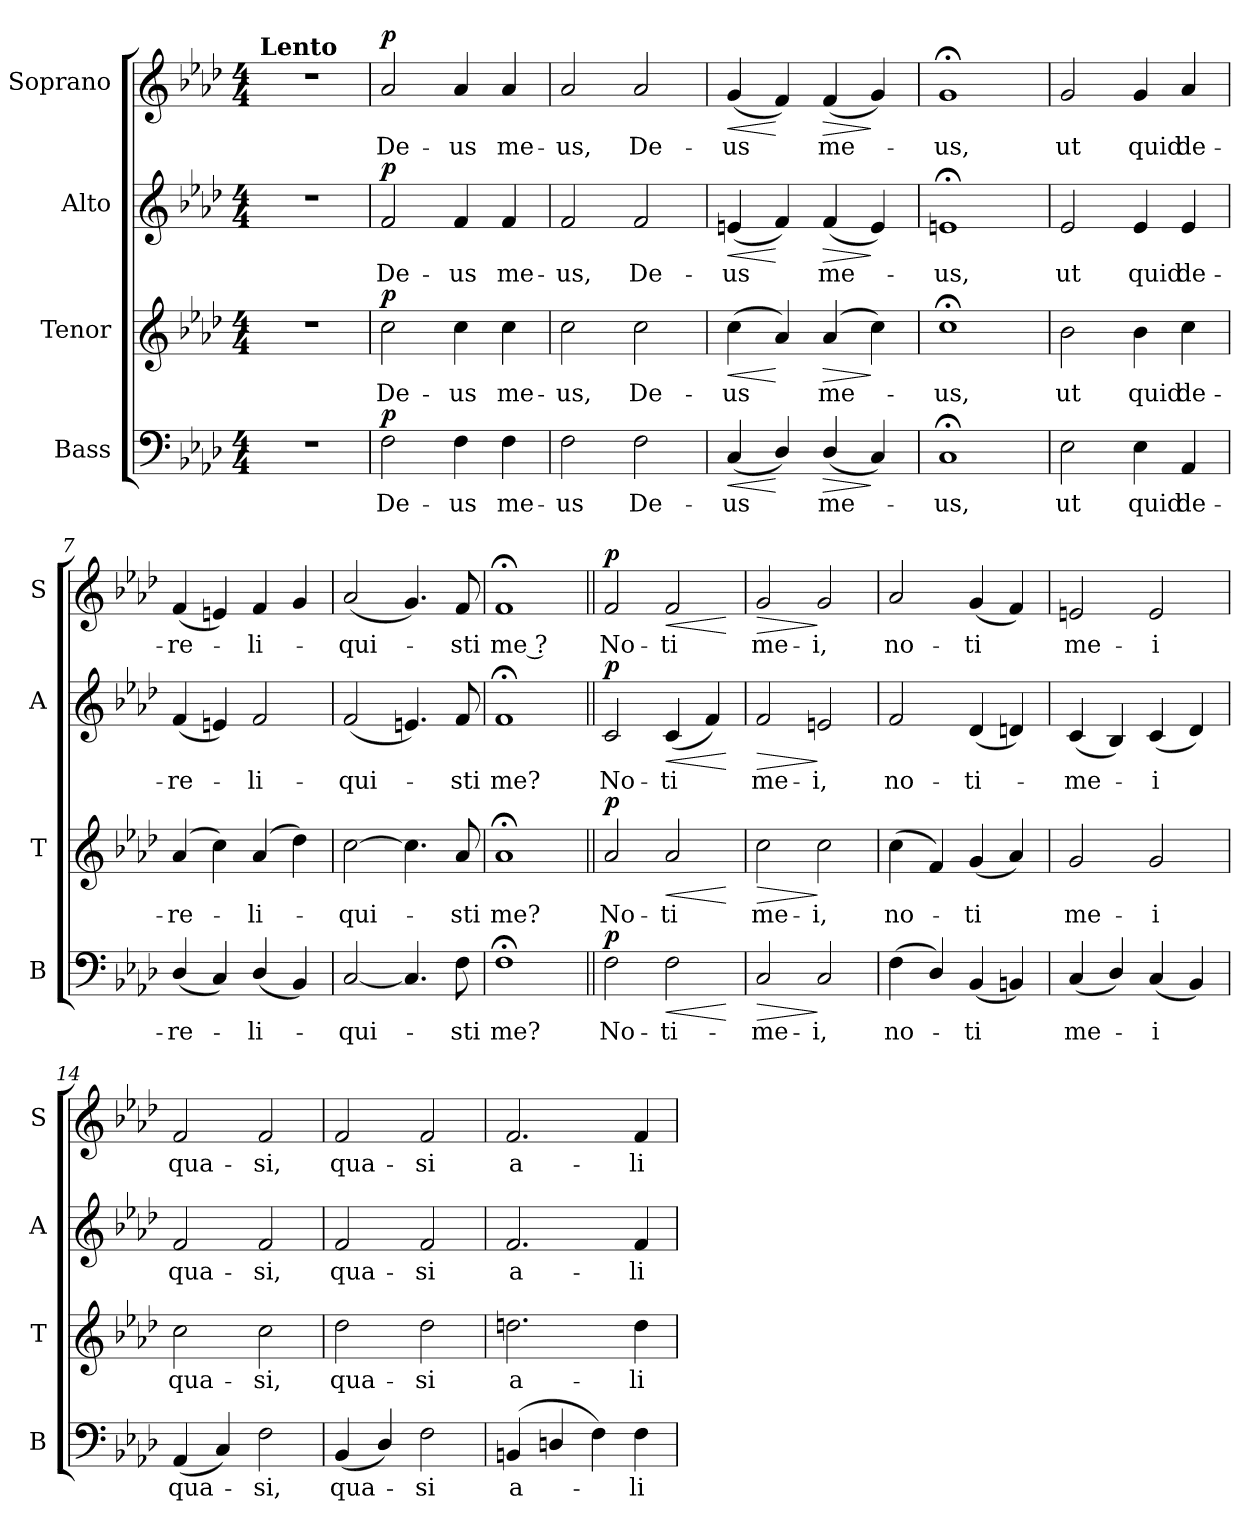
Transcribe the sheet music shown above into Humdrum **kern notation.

**kern	**text	**dynam	**kern	**text	**dynam	**kern	**text	**dynam	**kern	**text	**dynam
*part4	*part4	*part4	*part3	*part3	*part3	*part2	*part2	*part2	*part1	*part1	*part1
*staff4	*staff4	*staff4	*staff3	*staff3	*staff3	*staff2	*staff2	*staff2	*staff1	*staff1	*staff1
*I"Bass	*	*	*I"Tenor	*	*	*I"Alto	*	*	*I"Soprano	*	*
*I'B	*	*	*I'T	*	*	*I'A	*	*	*I'S	*	*
*clefF4	*	*	*clefG2	*	*	*clefG2	*	*	*clefG2	*	*
*k[b-e-a-d-]	*	*	*k[b-e-a-d-]	*	*	*k[b-e-a-d-]	*	*	*k[b-e-a-d-]	*	*
*A-:	*	*	*A-:	*	*	*A-:	*	*	*A-:	*	*
*M4/4	*	*	*M4/4	*	*	*M4/4	*	*	*M4/4	*	*
=1	=1	=1	=1	=1	=1	=1	=1	=1	=1	=1	=1
!	!	!	!	!	!	!	!	!	!LO:TX:a:B:t=Lento	!	!
1r	.	.	1r	.	.	1r	.	.	1r	.	.
=2	=2	=2	=2	=2	=2	=2	=2	=2	=2	=2	=2
!	!LO:LY:b	!LO:DY:a	!	!LO:LY:b	!LO:DY:a	!	!LO:LY:b	!LO:DY:a	!	!LO:LY:b	!LO:DY:a
2F\	De-	p	2cc\	De-	p	2f/	De-	p	2a-/	De-	p
!	!LO:LY:b	!	!	!LO:LY:b	!	!	!LO:LY:b	!	!	!LO:LY:b	!
4F\	-us	.	4cc\	-us	.	4f/	-us	.	4a-/	-us	.
!	!LO:LY:b	!	!	!LO:LY:b	!	!	!LO:LY:b	!	!	!LO:LY:b	!
4F\	me-	.	4cc\	me-	.	4f/	me-	.	4a-/	me-	.
=3	=3	=3	=3	=3	=3	=3	=3	=3	=3	=3	=3
!	!LO:LY:b	!	!	!LO:LY:b	!	!	!LO:LY:b	!	!	!LO:LY:b	!
2F\	-us	.	2cc\	-us,	.	2f/	-us,	.	2a-/	-us,	.
!	!LO:LY:b	!	!	!LO:LY:b	!	!	!LO:LY:b	!	!	!LO:LY:b	!
2F\	De-	.	2cc\	De-	.	2f/	De-	.	2a-/	De-	.
=4	=4	=4	=4	=4	=4	=4	=4	=4	=4	=4	=4
!	!LO:LY:b	!LO:HP:b	!	!LO:LY:b	!LO:HP:b	!	!LO:LY:b	!LO:HP:b	!	!LO:LY:b	!LO:HP:b
(<4C/	-us	<	(>4cc\	-us	<	(<4en/	-us	<	(<4g/	-us	<
4D-/)	.	[	4a-/)	.	[	4f/)	.	[	4f/)	.	[
!	!LO:LY:b	!LO:HP:b	!	!LO:LY:b	!LO:HP:b	!	!LO:LY:b	!LO:HP:b	!	!LO:LY:b	!LO:HP:b
(<4D-/	me-	>	(<4a-/	me-	>	(<4f/	me-	>	(<4f/	me-	>
4C/)	.	]	4cc\)	.	]	4e/)	.	]	4g/)	.	]
=5	=5	=5	=5	=5	=5	=5	=5	=5	=5	=5	=5
!	!LO:LY:b	!	!	!LO:LY:b	!	!	!LO:LY:b	!	!	!LO:LY:b	!
1C;<	-us,	.	1cc;<	-us,	.	1en;<	-us,	.	1g;<	-us,	.
=6	=6	=6	=6	=6	=6	=6	=6	=6	=6	=6	=6
!	!LO:LY:b	!	!	!LO:LY:b	!	!	!LO:LY:b	!	!	!LO:LY:b	!
2E-\	ut	.	2b-\	ut	.	2e-/	ut	.	2g/	ut	.
!	!LO:LY:b	!	!	!LO:LY:b	!	!	!LO:LY:b	!	!	!LO:LY:b	!
4E-\	quid	.	4b-\	quid	.	4e-/	quid	.	4g/	quid	.
!	!LO:LY:b	!	!	!LO:LY:b	!	!	!LO:LY:b	!	!	!LO:LY:b	!
4AA-/	de-	.	4cc\	de-	.	4e-/	de-	.	4a-/	de-	.
=7	=7	=7	=7	=7	=7	=7	=7	=7	=7	=7	=7
!	!LO:LY:b	!	!	!LO:LY:b	!	!	!LO:LY:b	!	!	!LO:LY:b	!
(<4D-/	-re-	.	(<4a-/	-re-	.	(<4f/	-re-	.	(<4f/	-re-	.
4C/)	.	.	4cc\)	.	.	4en/)	.	.	4en/)	.	.
!	!LO:LY:b	!	!	!LO:LY:b	!	!	!LO:LY:b	!	!	!LO:LY:b	!
(<4D-/	-li-	.	(<4a-/	-li-	.	2f/	-li-	.	4f/	-li-	.
4BB-/)	.	.	4dd-\)	.	.	.	.	.	4g/	.	.
!!LO:LB:g=z
=8	=8	=8	=8	=8	=8	=8	=8	=8	=8	=8	=8
!	!LO:LY:b	!	!	!LO:LY:b	!	!	!LO:LY:b	!	!	!LO:LY:b	!
[2C/	-qui-	.	[2cc\	-qui-	.	(<2f/	-qui-	.	(<2a-/	-qui-	.
4.C/]	.	.	4.cc\]	.	.	4.en/)	.	.	4.g/)	.	.
!	!LO:LY:b	!	!	!LO:LY:b	!	!	!LO:LY:b	!	!	!LO:LY:b	!
8F\	-sti	.	8a-/	-sti	.	8f/	-sti	.	8f/	-sti	.
=9	=9	=9	=9	=9	=9	=9	=9	=9	=9	=9	=9
!	!LO:LY:b	!	!	!LO:LY:b	!	!	!LO:LY:b	!	!	!LO:LY:b	!
1F;<	me?	.	1a-;<	me?	.	1f;<	me?	.	1f;<	me ?	.
=10||	=10||	=10||	=10||	=10||	=10||	=10||	=10||	=10||	=10||	=10||	=10||
!	!LO:LY:b	!LO:DY:a	!	!LO:LY:b	!LO:DY:a	!	!LO:LY:b	!LO:DY:a	!	!LO:LY:b	!LO:DY:a
2F\	No-	p	2a-/	No-	p	2c/	No-	p	2f/	No-	p
!	!LO:LY:b	!LO:HP:b	!	!LO:LY:b	!LO:HP:b	!	!LO:LY:b	!LO:HP:b	!	!LO:LY:b	!LO:HP:b
2F\	-ti-	<	2a-/	-ti	<	(<4c/	-ti	<	2f/	-ti	<
.	.	.	.	.	.	4f/)	.	.	.	.	.
.	.	[	.	.	[	.	.	[	.	.	[
=11	=11	=11	=11	=11	=11	=11	=11	=11	=11	=11	=11
!	!LO:LY:b	!LO:HP:b	!	!LO:LY:b	!LO:HP:b	!	!LO:LY:b	!LO:HP:b	!	!LO:LY:b	!LO:HP:b
2C/	-me-	>	2cc\	me-	>	2f/	me-	>	2g/	me-	>
!	!LO:LY:b	!	!	!LO:LY:b	!	!	!LO:LY:b	!	!	!LO:LY:b	!
2C/	-i,	]	2cc\	-i,	]	2en/	-i,	]	2g/	-i,	]
=12	=12	=12	=12	=12	=12	=12	=12	=12	=12	=12	=12
!	!LO:LY:b	!	!	!LO:LY:b	!	!	!LO:LY:b	!	!	!LO:LY:b	!
(>4F\	no-	.	(>4cc\	no-	.	2f/	no-	.	2a-/	no-	.
4D-/)	.	.	4f/)	.	.	.	.	.	.	.	.
!	!LO:LY:b	!	!	!LO:LY:b	!	!	!LO:LY:b	!	!	!LO:LY:b	!
(<4BB-/	-ti	.	(<4g/	-ti	.	(<4d-/	-ti-	.	(<4g/	-ti	.
4BBn/)	.	.	4a-/)	.	.	4dn/)	.	.	4f/)	.	.
=13	=13	=13	=13	=13	=13	=13	=13	=13	=13	=13	=13
!	!LO:LY:b	!	!	!LO:LY:b	!	!	!LO:LY:b	!	!	!LO:LY:b	!
(<4C/	me-	.	2g/	me-	.	(<4c/	-me-	.	2en/	me-	.
4D-/)	.	.	.	.	.	4B-/)	.	.	.	.	.
!	!LO:LY:b	!	!	!LO:LY:b	!	!	!LO:LY:b	!	!	!LO:LY:b	!
(<4C/	-i	.	2g/	-i	.	(<4c/	-i	.	2e/	-i	.
4BB-/)	.	.	.	.	.	4d-/)	.	.	.	.	.
=14	=14	=14	=14	=14	=14	=14	=14	=14	=14	=14	=14
!	!LO:LY:b	!	!	!LO:LY:b	!	!	!LO:LY:b	!	!	!LO:LY:b	!
(<4AA-/	qua-	.	2cc\	qua-	.	2f/	qua-	.	2f/	qua-	.
4C/)	.	.	.	.	.	.	.	.	.	.	.
!	!LO:LY:b	!	!	!LO:LY:b	!	!	!LO:LY:b	!	!	!LO:LY:b	!
2F\	-si,	.	2cc\	-si,	.	2f/	-si,	.	2f/	-si,	.
=15	=15	=15	=15	=15	=15	=15	=15	=15	=15	=15	=15
!	!LO:LY:b	!	!	!LO:LY:b	!	!	!LO:LY:b	!	!	!LO:LY:b	!
(<4BB-/	qua-	.	2dd-\	qua-	.	2f/	qua-	.	2f/	qua-	.
4D-/)	.	.	.	.	.	.	.	.	.	.	.
!	!LO:LY:b	!	!	!LO:LY:b	!	!	!LO:LY:b	!	!	!LO:LY:b	!
2F\	-si	.	2dd-\	-si	.	2f/	-si	.	2f/	-si	.
!!LO:LB:g=z
=16	=16	=16	=16	=16	=16	=16	=16	=16	=16	=16	=16
!	!LO:LY:b	!	!	!LO:LY:b	!	!	!LO:LY:b	!	!	!LO:LY:b	!
(>4BBn/	a-	.	2.ddn\	a-	.	2.f/	a-	.	2.f/	a-	.
4Dn/	.	.	.	.	.	.	.	.	.	.	.
4F\)	.	.	.	.	.	.	.	.	.	.	.
!	!LO:LY:b	!	!	!LO:LY:b	!	!	!LO:LY:b	!	!	!LO:LY:b	!
4F\	-li-	.	4dd\	-li-	.	4f/	-li-	.	4f/	-li-	.
=	=	=	=	=	=	=	=	=	=	=	=
*-	*-	*-	*-	*-	*-	*-	*-	*-	*-	*-	*-
